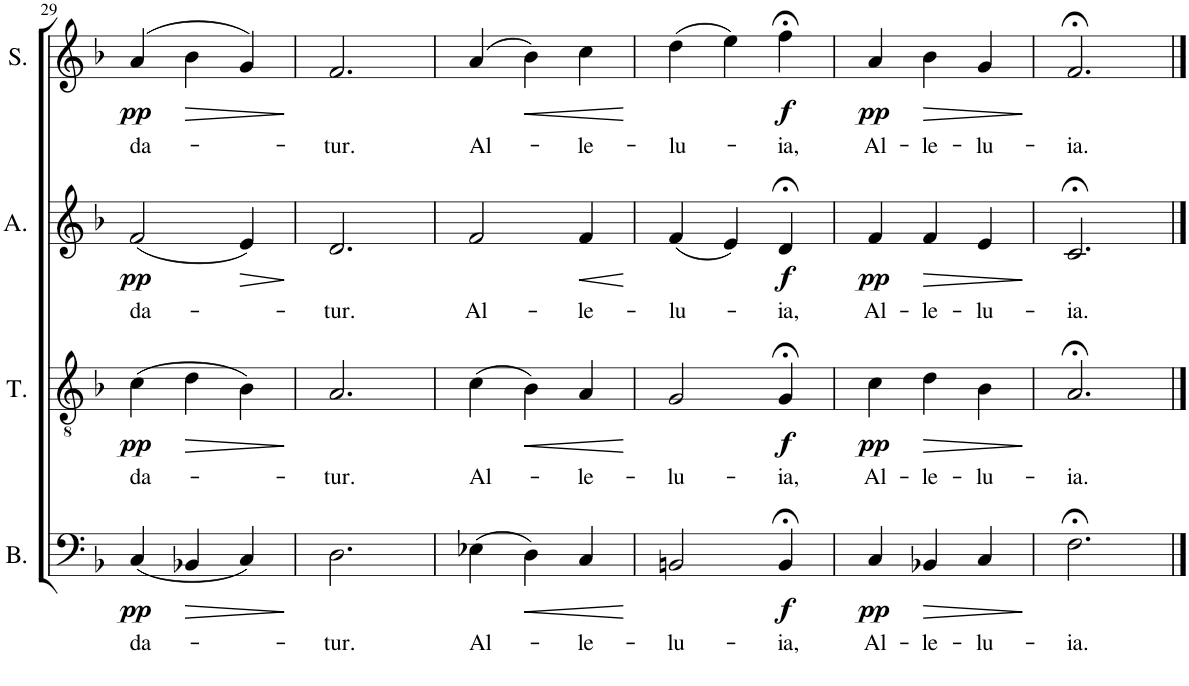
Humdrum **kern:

**kern	**text	**dynam	**kern	**text	**dynam	**kern	**text	**dynam	**kern	**text	**dynam
*part4	*part4	*part4	*part3	*part3	*part3	*part2	*part2	*part2	*part1	*part1	*part1
*staff4	*staff4	*staff4	*staff3	*staff3	*staff3	*staff2	*staff2	*staff2	*staff1	*staff1	*staff1
*I"B.	*	*	*I"T.	*	*	*I"A.	*	*	*I"S.	*	*
*I'B.	*	*	*I'T.	*	*	*I'A.	*	*	*I'S.	*	*
!!LO:PB:g=z
*clefF4	*	*	*clefGv2	*	*	*clefG2	*	*	*clefG2	*	*
*k[b-]	*	*	*k[b-]	*	*	*k[b-]	*	*	*k[b-]	*	*
*M3/4	*	*	*M3/4	*	*	*M3/4	*	*	*M3/4	*	*
=29	=29	=29	=29	=29	=29	=29	=29	=29	=29	=29	=29
!	!LO:LY:b	!LO:DY:b	!	!LO:LY:b	!LO:DY:b	!	!LO:LY:b	!LO:DY:b	!	!LO:LY:b	!LO:DY:b
(4C/	da-	pp	(4c\	da-	pp	(2f/	da-	pp	(4a/	da-	pp
!	!	!LO:HP:b	!	!	!LO:HP:b	!	!	!	!	!	!LO:HP:b
4BB-X/	.	>	4d\	.	>	.	.	.	4b-\	.	>
!	!	!	!	!	!	!	!	!LO:HP:b	!	!	!
4C/)	.	.	4B-\)	.	.	4e/)	.	>	4g/)	.	.
.	.	]	.	.	]	.	.	]	.	.	]
=30	=30	=30	=30	=30	=30	=30	=30	=30	=30	=30	=30
!	!LO:LY:b	!	!	!LO:LY:b	!	!	!LO:LY:b	!	!	!LO:LY:b	!
2.D\	-tur.	.	2.A/	-tur.	.	2.d/	-tur.	.	2.f/	-tur.	.
=31	=31	=31	=31	=31	=31	=31	=31	=31	=31	=31	=31
!	!LO:LY:b	!	!	!LO:LY:b	!	!	!LO:LY:b	!	!	!LO:LY:b	!
(4E-X\	Al-	.	(4c\	Al-	.	2f/	Al-	.	(4a/	Al-	.
!	!	!LO:HP:b	!	!	!LO:HP:b	!	!	!	!	!	!LO:HP:b
4D\)	.	<	4B-\)	.	<	.	.	.	4b-\)	.	<
!	!LO:LY:b	!	!	!LO:LY:b	!	!	!LO:LY:b	!LO:HP:b	!	!LO:LY:b	!
4C/	-le-	.	4A/	-le-	.	4f/	-le-	<	4cc\	-le-	.
.	.	[	.	.	[	.	.	[	.	.	[
=32	=32	=32	=32	=32	=32	=32	=32	=32	=32	=32	=32
!	!LO:LY:b	!	!	!LO:LY:b	!	!	!LO:LY:b	!	!	!LO:LY:b	!
2BBn/	-lu-	.	2G/	-lu-	.	(4f/	-lu-	.	(4dd\	-lu-	.
.	.	.	.	.	.	4e/)	.	.	4ee\)	.	.
!	!LO:LY:b	!LO:DY:b	!	!LO:LY:b	!LO:DY:b	!	!LO:LY:b	!LO:DY:b	!	!LO:LY:b	!LO:DY:b
4BB;</	-ia,	f	4G;</	-ia,	f	4d;</	-ia,	f	4ff;<\	-ia,	f
=33	=33	=33	=33	=33	=33	=33	=33	=33	=33	=33	=33
!	!LO:LY:b	!LO:DY:b	!	!LO:LY:b	!LO:DY:b	!	!LO:LY:b	!LO:DY:b	!	!LO:LY:b	!LO:DY:b
4C/	Al-	pp	4c\	Al-	pp	4f/	Al-	pp	4a/	Al-	pp
!	!LO:LY:b	!LO:HP:b	!	!LO:LY:b	!LO:HP:b	!	!LO:LY:b	!LO:HP:b	!	!LO:LY:b	!LO:HP:b
4BB-X/	-le-	>	4d\	-le-	>	4f/	-le-	>	4b-\	-le-	>
!	!LO:LY:b	!	!	!LO:LY:b	!	!	!LO:LY:b	!	!	!LO:LY:b	!
4C/	-lu-	.	4B-\	-lu-	.	4e/	-lu-	.	4g/	-lu-	.
.	.	]	.	.	]	.	.	]	.	.	]
=34	=34	=34	=34	=34	=34	=34	=34	=34	=34	=34	=34
!	!LO:LY:b	!	!	!LO:LY:b	!	!	!LO:LY:b	!	!	!LO:LY:b	!
2.F;<\	-ia.	.	2.A;</	-ia.	.	2.c;</	-ia.	.	2.f;</	-ia.	.
==	==	==	==	==	==	==	==	==	==	==	==
*-	*-	*-	*-	*-	*-	*-	*-	*-	*-	*-	*-
